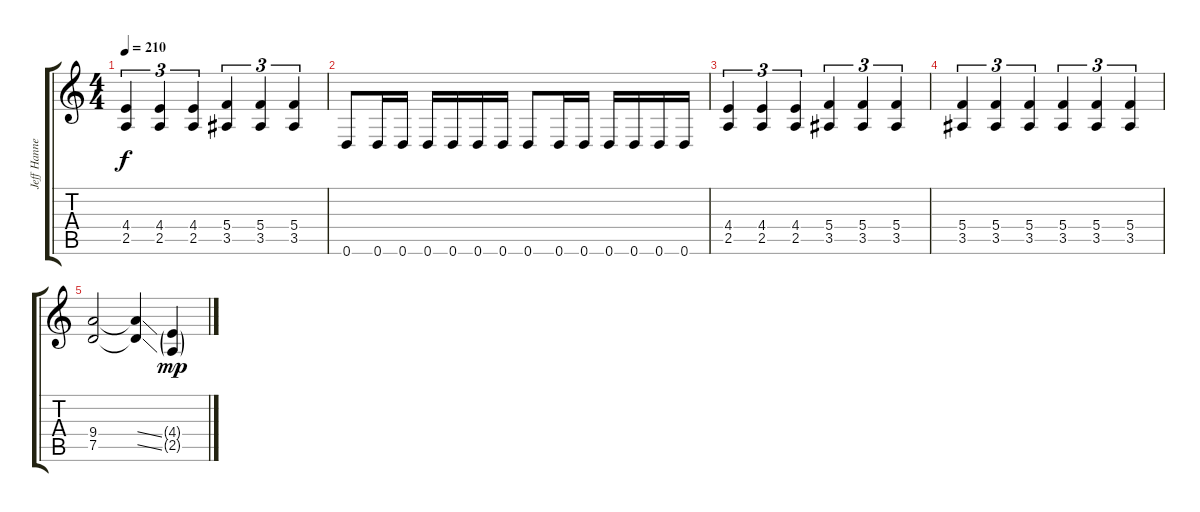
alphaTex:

\track ("Jeff Hanneman" "Jeff Hanne") {instrument overdrivenguitar}
\staff {score tabs}
\tuning (D4 A3 F3 C3 G2 D2) {hide}
\ts (4 4)
\tempo 210
\clef g2
\ks c
(4.4 2.5).4{tu (3 2) dy f} (4.4 2.5).4{tu (3 2)} (4.4 2.5).4{tu (3 2)} (5.4 3.5).4{tu (3 2)} (5.4 3.5).4{tu (3 2)} (5.4 3.5).4{tu (3 2)} |
0.6.8 0.6.16 0.6.16 0.6.16 0.6.16 0.6.16 0.6.16 0.6.8 0.6.16 0.6.16 0.6.16 0.6.16 0.6.16 0.6.16 |
(4.4 2.5).4{tu (3 2)} (4.4 2.5).4{tu (3 2)} (4.4 2.5).4{tu (3 2)} (5.4 3.5).4{tu (3 2)} (5.4 3.5).4{tu (3 2)} (5.4 3.5).4{tu (3 2)} |
(5.4 3.5).4{tu (3 2)} (5.4 3.5).4{tu (3 2)} (5.4 3.5).4{tu (3 2)} (5.4 3.5).4{tu (3 2)} (5.4 3.5).4{tu (3 2)} (5.4 3.5).4{tu (3 2)} |
(9.4 7.5).2 (9.4{ss t} 7.5{ss t}).4 (4.4{g} 2.5{g}).4{dy mp volume 0}
